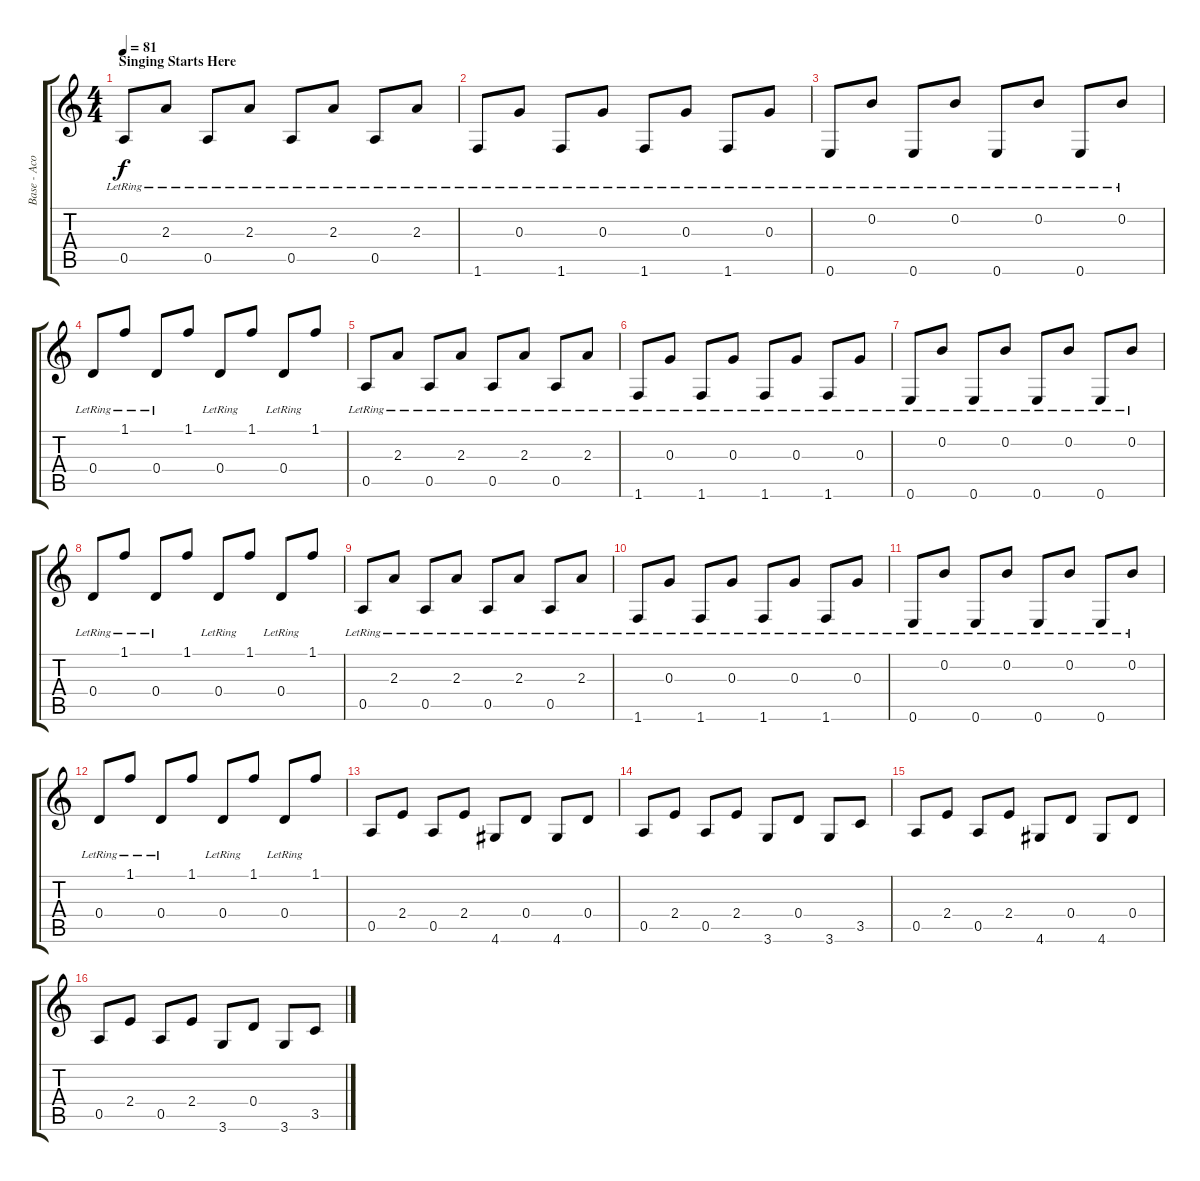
\track ("Base - Acoustic Guitar" "Base - Aco") {instrument acousticguitarnylon}
\staff {score tabs}
\tuning (E4 B3 G3 D3 A2 E2) {hide}
\ts (4 4)
\section ("" "Singing Starts Here")
\tempo 81
\clef g2
\ks c
0.5{lr}.8{dy f} 2.3{lr}.8 0.5{lr}.8 2.3{lr}.8 0.5{lr}.8 2.3{lr}.8 0.5{lr}.8 2.3{lr}.8 |
1.6{lr}.8 0.3{lr}.8 1.6{lr}.8 0.3{lr}.8 1.6{lr}.8 0.3{lr}.8 1.6{lr}.8 0.3{lr}.8 |
0.6{lr}.8 0.2{lr}.8 0.6{lr}.8 0.2{lr}.8 0.6{lr}.8 0.2{lr}.8 0.6{lr}.8 0.2{lr}.8 |
0.4{lr}.8 1.1{lr}.8 0.4{lr}.8 1.1.8 0.4{lr}.8 1.1.8 0.4{lr}.8 1.1.8 |
0.5{lr}.8 2.3{lr}.8 0.5{lr}.8 2.3{lr}.8 0.5{lr}.8 2.3{lr}.8 0.5{lr}.8 2.3{lr}.8 |
1.6{lr}.8 0.3{lr}.8 1.6{lr}.8 0.3{lr}.8 1.6{lr}.8 0.3{lr}.8 1.6{lr}.8 0.3{lr}.8 |
0.6{lr}.8 0.2{lr}.8 0.6{lr}.8 0.2{lr}.8 0.6{lr}.8 0.2{lr}.8 0.6{lr}.8 0.2{lr}.8 |
0.4{lr}.8 1.1{lr}.8 0.4{lr}.8 1.1.8 0.4{lr}.8 1.1.8 0.4{lr}.8 1.1.8 |
0.5{lr}.8 2.3{lr}.8 0.5{lr}.8 2.3{lr}.8 0.5{lr}.8 2.3{lr}.8 0.5{lr}.8 2.3{lr}.8 |
1.6{lr}.8 0.3{lr}.8 1.6{lr}.8 0.3{lr}.8 1.6{lr}.8 0.3{lr}.8 1.6{lr}.8 0.3{lr}.8 |
0.6{lr}.8 0.2{lr}.8 0.6{lr}.8 0.2{lr}.8 0.6{lr}.8 0.2{lr}.8 0.6{lr}.8 0.2{lr}.8 |
0.4{lr}.8 1.1{lr}.8 0.4{lr}.8 1.1.8 0.4{lr}.8 1.1.8 0.4{lr}.8 1.1.8 |
0.5.8 2.4.8 0.5.8 2.4.8 4.6.8 0.4.8 4.6.8 0.4.8 |
0.5.8 2.4.8 0.5.8 2.4.8 3.6.8 0.4.8 3.6.8 3.5.8 |
0.5.8 2.4.8 0.5.8 2.4.8 4.6.8 0.4.8 4.6.8 0.4.8 |
0.5.8 2.4.8 0.5.8 2.4.8 3.6.8 0.4.8 3.6.8 3.5.8
